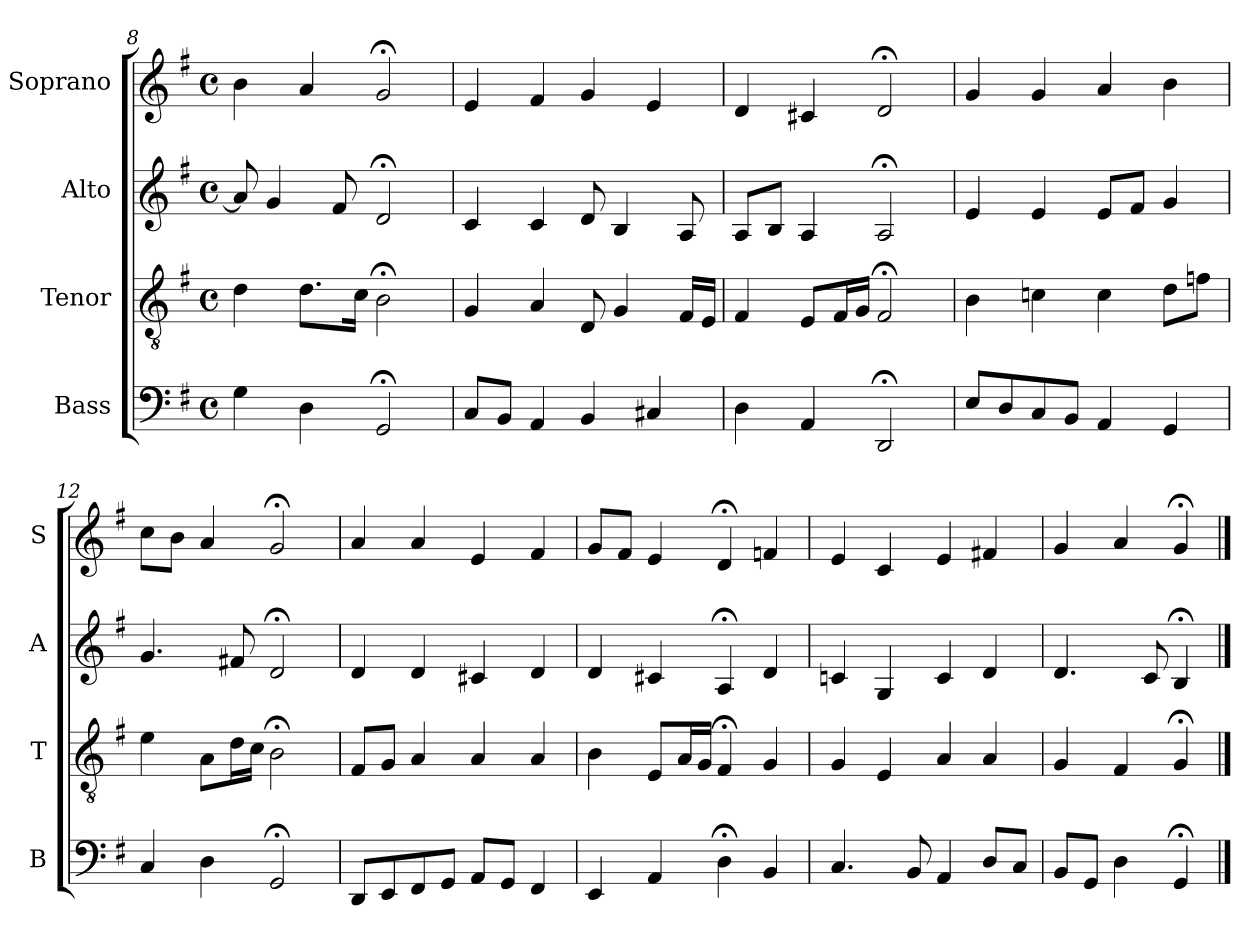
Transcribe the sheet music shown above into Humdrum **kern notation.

**kern	**kern	**kern	**kern
*part4	*part3	*part2	*part1
*staff4	*staff3	*staff2	*staff1
*I"Bass	*I"Tenor	*I"Alto	*I"Soprano
*I'B	*I'T	*I'A	*I'S
*clefF4	*clefGv2	*clefG2	*clefG2
*k[f#]	*k[f#]	*k[f#]	*k[f#]
*G:	*G:	*G:	*G:
*M4/4	*M4/4	*M4/4	*M4/4
*met(c)	*met(c)	*met(c)	*met(c)
=8	=8	=8	=8
4G	4d	8a]	4b
.	.	4g	.
4D	8.dL	.	4a
.	.	8f#	.
.	16cJk	.	.
2GG;<	2B;<	2d;<	2g;<
=9	=9	=9	=9
8CL	4G	4c	4e
8BBJ	.	.	.
4AA	4A	4c	4f#
4BB	8D	8d	4g
.	4G	4B	.
4C#X	.	.	4e
.	16F#LL	8A	.
.	16EJJ	.	.
=10	=10	=10	=10
4D	4F#	8AL	4d
.	.	8BJ	.
4AA	8EL	4A	4c#X
.	16F#L	.	.
.	16GJJ	.	.
2DD;<	2F#;<	2A;<	2d;<
=11	=11	=11	=11
8EL	4B	4e	4g
8D	.	.	.
8C	4cn	4e	4g
8BBJ	.	.	.
4AA	4c	8eL	4a
.	.	8f#J	.
4GG	8dL	4g	4b
.	8fnJ	.	.
=12	=12	=12	=12
4C	4e	4.g	8ccL
.	.	.	8bJ
4D	8AL	.	4a
.	16dL	8f#X	.
.	16cJJ	.	.
2GG;<	2B;<	2d;<	2g;<
=13	=13	=13	=13
8DDL	8F#L	4d	4a
8EE	8GJ	.	.
8FF#	4A	4d	4a
8GGJ	.	.	.
8AAL	4A	4c#X	4e
8GGJ	.	.	.
4FF#	4A	4d	4f#
=14	=14	=14	=14
4EE	4B	4d	8gL
.	.	.	8f#J
4AA	8EL	4c#X	4e
.	16AL	.	.
.	16GJJ	.	.
4D;<	4F#;<	4A;<	4d;<
4BB	4G	4d	4fn
=15	=15	=15	=15
4.C	4G	4cn	4e
.	4E	4G	4c
8BB	.	.	.
4AA	4A	4c	4e
8DL	4A	4d	4f#X
8CJ	.	.	.
=16	=16	=16	=16
8BBL	4G	4.d	4g
8GGJ	.	.	.
4D	4F#	.	4a
.	.	8c	.
4GG;<	4G;<	4B;<	4g;<
==	==	==	==
*-	*-	*-	*-
